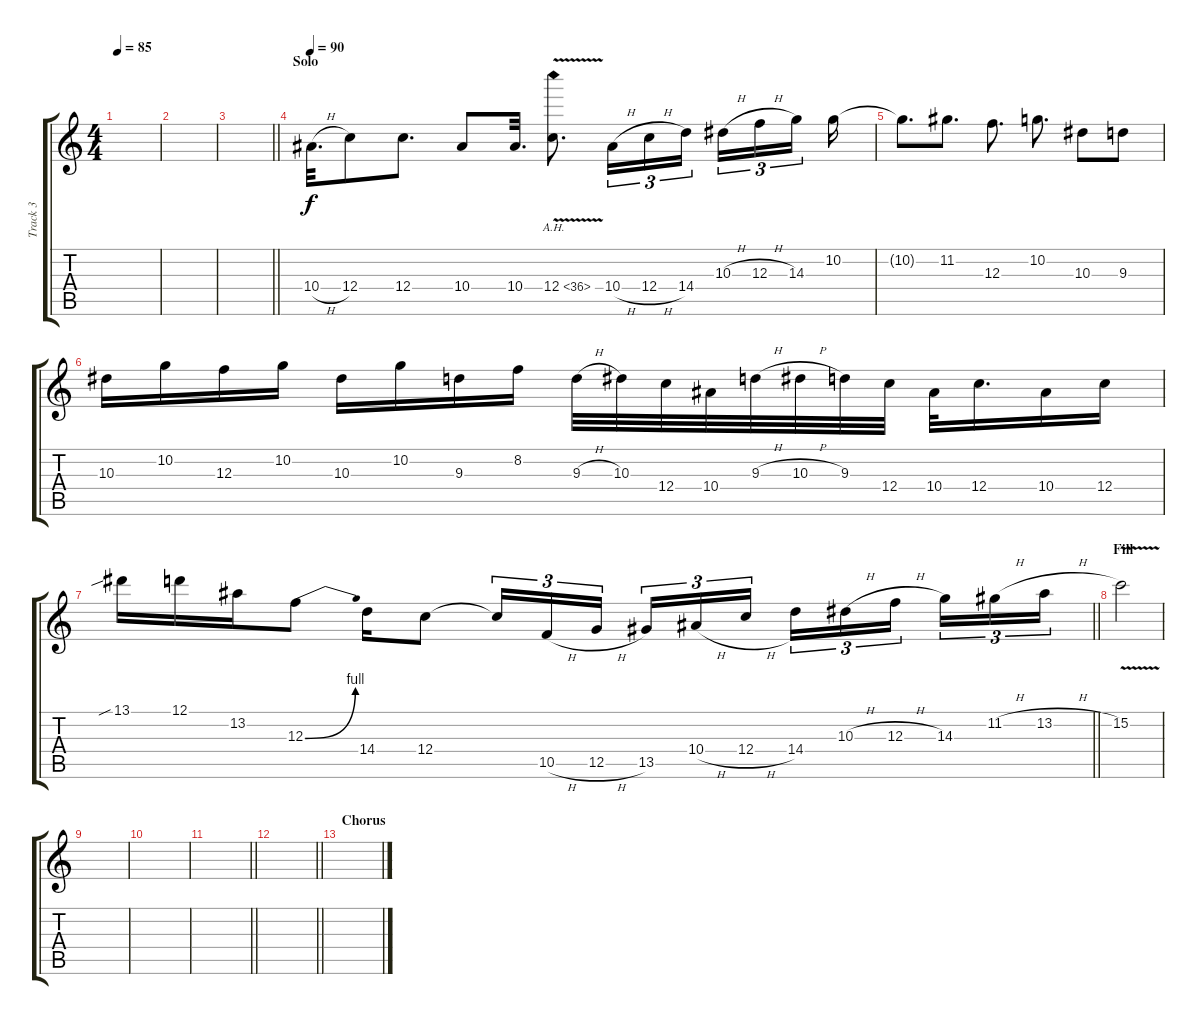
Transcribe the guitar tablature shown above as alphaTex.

\track ("Track 3" "Track 3") {instrument distortionguitar}
\staff {score tabs}
\tuning (D4 A3 F3 C3 G2 C2) {hide}
\ts (4 4)
\tempo 85
\clef g2
\ks c
|
|
\barLineRight lightlight
|
\section ("" "Solo")
\tempo 90
10.4{h}.32{d} 12.4.8 12.4.8{d} 10.4.8 10.4.32{d} 12.4{ah 24 v}.8{d} 10.4{h}.16{tu (3 2)} 12.4{h}.16{tu (3 2)} 14.4.16{tu (3 2) beam splitsecondary} 10.3{h}.16{tu (3 2)} 12.3{h}.16{tu (3 2)} 14.3.16{tu (3 2) beam splitsecondary} 10.2.16 |
10.2{t}.8{d} 11.2.8{d} 12.3.8{d} 10.2.8{d} 10.3.8 9.3.8 |
10.3.16 10.2.16 12.3.16 10.2.16 10.3.16 10.2.16 9.3.16 8.2.16 9.3{h}.32 10.3.32 12.4.32 10.4.32 9.3{h}.32 10.3{h}.32 9.3.32 12.4.32 10.4.32 12.4.16{d} 10.4.16 12.4.16 |
\barLineRight lightlight
13.1{sib}.16 12.1.16 13.2.16 12.3{be (bend 0 0 60 4)}.8 14.4.16 12.4.8 12.4{t}.16{tu (3 2)} 10.5{h}.16{tu (3 2)} 12.5{h}.16{tu (3 2) beam splitsecondary} 13.5.16{tu (3 2)} 10.4{h}.16{tu (3 2)} 12.4{h}.16{tu (3 2)} 14.4.16{tu (3 2)} 10.3{h}.16{tu (3 2)} 12.3{h}.16{tu (3 2) beam splitsecondary} 14.3.16{tu (3 2)} 11.2{h}.16{tu (3 2)} 13.2{h}.16{tu (3 2)} |
\section ("" "Fill")
15.2{v}.2 |
|
|
\barLineRight lightlight
|
\barLineRight lightlight
|
\section ("" "Chorus")
